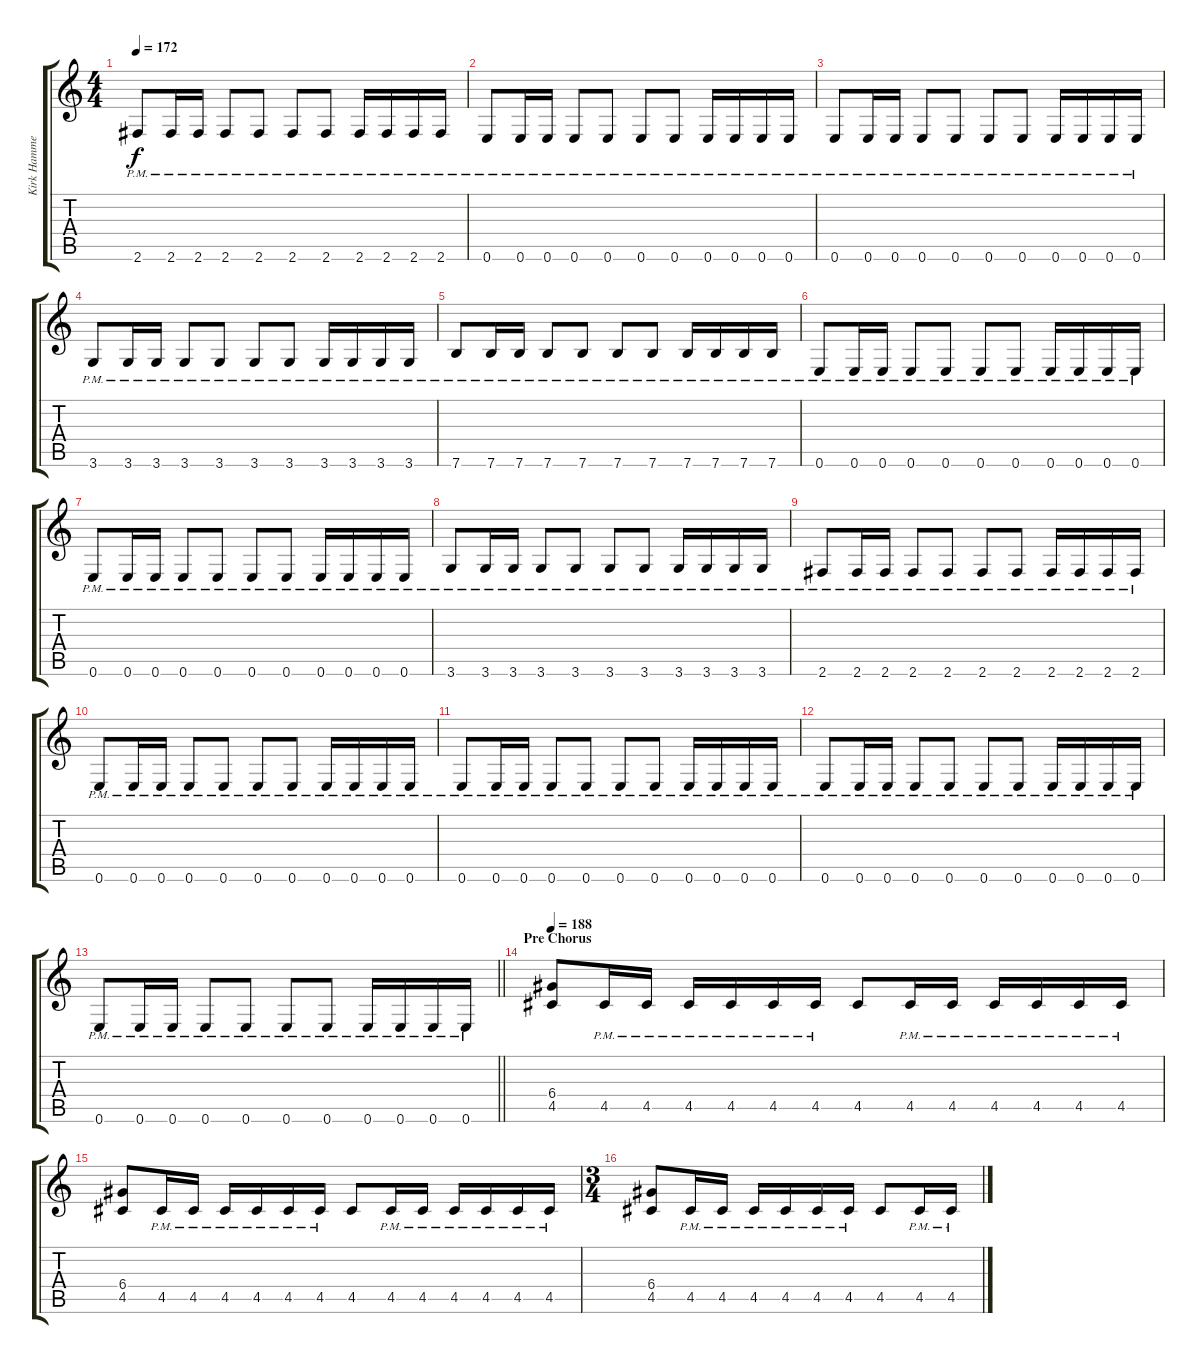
\track ("Kirk Hammett Rhythm" "Kirk Hamme") {instrument distortionguitar}
\staff {score tabs}
\tuning (E4 B3 G3 D3 A2 E2) {hide}
\ts (4 4)
\tempo 172
\clef g2
\ks c
2.6{pm}.8{dy f} 2.6{pm}.16 2.6{pm}.16 2.6{pm}.8 2.6{pm}.8 2.6{pm}.8 2.6{pm}.8 2.6{pm}.16 2.6{pm}.16 2.6{pm}.16 2.6{pm}.16 |
0.6{pm}.8 0.6{pm}.16 0.6{pm}.16 0.6{pm}.8 0.6{pm}.8 0.6{pm}.8 0.6{pm}.8 0.6{pm}.16 0.6{pm}.16 0.6{pm}.16 0.6{pm}.16 |
0.6{pm}.8 0.6{pm}.16 0.6{pm}.16 0.6{pm}.8 0.6{pm}.8 0.6{pm}.8 0.6{pm}.8 0.6{pm}.16 0.6{pm}.16 0.6{pm}.16 0.6{pm}.16 |
3.6{pm}.8 3.6{pm}.16 3.6{pm}.16 3.6{pm}.8 3.6{pm}.8 3.6{pm}.8 3.6{pm}.8 3.6{pm}.16 3.6{pm}.16 3.6{pm}.16 3.6{pm}.16 |
7.6{pm}.8 7.6{pm}.16 7.6{pm}.16 7.6{pm}.8 7.6{pm}.8 7.6{pm}.8 7.6{pm}.8 7.6{pm}.16 7.6{pm}.16 7.6{pm}.16 7.6{pm}.16 |
0.6{pm}.8 0.6{pm}.16 0.6{pm}.16 0.6{pm}.8 0.6{pm}.8 0.6{pm}.8 0.6{pm}.8 0.6{pm}.16 0.6{pm}.16 0.6{pm}.16 0.6{pm}.16 |
0.6{pm}.8 0.6{pm}.16 0.6{pm}.16 0.6{pm}.8 0.6{pm}.8 0.6{pm}.8 0.6{pm}.8 0.6{pm}.16 0.6{pm}.16 0.6{pm}.16 0.6{pm}.16 |
3.6{pm}.8 3.6{pm}.16 3.6{pm}.16 3.6{pm}.8 3.6{pm}.8 3.6{pm}.8 3.6{pm}.8 3.6{pm}.16 3.6{pm}.16 3.6{pm}.16 3.6{pm}.16 |
2.6{pm}.8 2.6{pm}.16 2.6{pm}.16 2.6{pm}.8 2.6{pm}.8 2.6{pm}.8 2.6{pm}.8 2.6{pm}.16 2.6{pm}.16 2.6{pm}.16 2.6{pm}.16 |
0.6{pm}.8 0.6{pm}.16 0.6{pm}.16 0.6{pm}.8 0.6{pm}.8 0.6{pm}.8 0.6{pm}.8 0.6{pm}.16 0.6{pm}.16 0.6{pm}.16 0.6{pm}.16 |
0.6{pm}.8 0.6{pm}.16 0.6{pm}.16 0.6{pm}.8 0.6{pm}.8 0.6{pm}.8 0.6{pm}.8 0.6{pm}.16 0.6{pm}.16 0.6{pm}.16 0.6{pm}.16 |
0.6{pm}.8 0.6{pm}.16 0.6{pm}.16 0.6{pm}.8 0.6{pm}.8 0.6{pm}.8 0.6{pm}.8 0.6{pm}.16 0.6{pm}.16 0.6{pm}.16 0.6{pm}.16 |
\barLineRight lightlight
0.6{pm}.8 0.6{pm}.16 0.6{pm}.16 0.6{pm}.8 0.6{pm}.8 0.6{pm}.8 0.6{pm}.8 0.6{pm}.16 0.6{pm}.16 0.6{pm}.16 0.6{pm}.16 |
\section ("" "Pre Chorus")
\tempo 188
(6.4 4.5).8 4.5{pm}.16 4.5{pm}.16 4.5{pm}.16 4.5{pm}.16 4.5{pm}.16 4.5{pm}.16 4.5.8 4.5{pm}.16 4.5{pm}.16 4.5{pm}.16 4.5{pm}.16 4.5{pm}.16 4.5{pm}.16 |
(6.4 4.5).8 4.5{pm}.16 4.5{pm}.16 4.5{pm}.16 4.5{pm}.16 4.5{pm}.16 4.5{pm}.16 4.5.8 4.5{pm}.16 4.5{pm}.16 4.5{pm}.16 4.5{pm}.16 4.5{pm}.16 4.5{pm}.16 |
\ts (3 4)
(6.4 4.5).8 4.5{pm}.16 4.5{pm}.16 4.5{pm}.16 4.5{pm}.16 4.5{pm}.16 4.5{pm}.16 4.5.8 4.5{pm}.16 4.5{pm}.16
